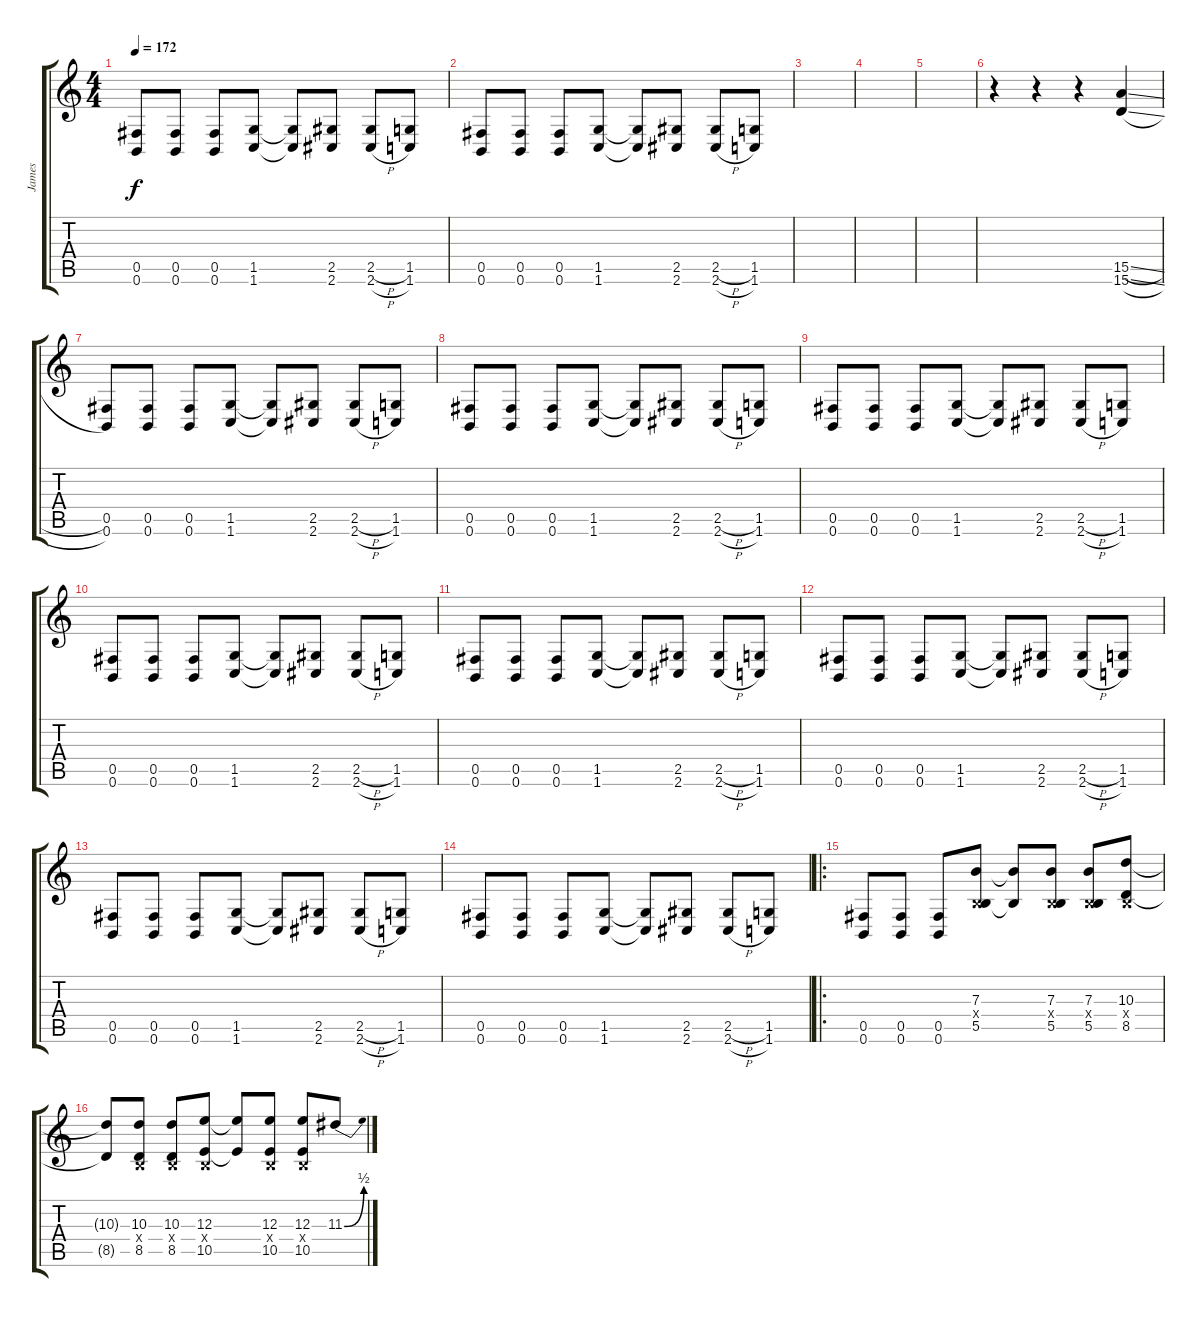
\track ("James" "James") {instrument distortionguitar}
\staff {score tabs}
\tuning (Db4 Ab3 E3 B2 Gb2 B1) {hide}
\ts (4 4)
\tempo 172
\clef g2
\ks c
(0.5 0.6).8{dy f} (0.5 0.6).8 (0.5 0.6).8 (1.5 1.6).8 (1.5{t} 1.6{t}).8 (2.5 2.6).8 (2.5{h} 2.6{h}).8 (1.5 1.6).8 |
(0.5 0.6).8 (0.5 0.6).8 (0.5 0.6).8 (1.5 1.6).8 (1.5{t} 1.6{t}).8 (2.5 2.6).8 (2.5{h} 2.6{h}).8 (1.5 1.6).8 |
|
|
|
r.4 r.4 r.4 (15.5{sl} 15.6{sl}).4 |
(0.5 0.6).8 (0.5 0.6).8 (0.5 0.6).8 (1.5 1.6).8 (1.5{t} 1.6{t}).8 (2.5 2.6).8 (2.5{h} 2.6{h}).8 (1.5 1.6).8 |
(0.5 0.6).8 (0.5 0.6).8 (0.5 0.6).8 (1.5 1.6).8 (1.5{t} 1.6{t}).8 (2.5 2.6).8 (2.5{h} 2.6{h}).8 (1.5 1.6).8 |
(0.5 0.6).8 (0.5 0.6).8 (0.5 0.6).8 (1.5 1.6).8 (1.5{t} 1.6{t}).8 (2.5 2.6).8 (2.5{h} 2.6{h}).8 (1.5 1.6).8 |
(0.5 0.6).8 (0.5 0.6).8 (0.5 0.6).8 (1.5 1.6).8 (1.5{t} 1.6{t}).8 (2.5 2.6).8 (2.5{h} 2.6{h}).8 (1.5 1.6).8 |
(0.5 0.6).8 (0.5 0.6).8 (0.5 0.6).8 (1.5 1.6).8 (1.5{t} 1.6{t}).8 (2.5 2.6).8 (2.5{h} 2.6{h}).8 (1.5 1.6).8 |
(0.5 0.6).8 (0.5 0.6).8 (0.5 0.6).8 (1.5 1.6).8 (1.5{t} 1.6{t}).8 (2.5 2.6).8 (2.5{h} 2.6{h}).8 (1.5 1.6).8 |
(0.5 0.6).8 (0.5 0.6).8 (0.5 0.6).8 (1.5 1.6).8 (1.5{t} 1.6{t}).8 (2.5 2.6).8 (2.5{h} 2.6{h}).8 (1.5 1.6).8 |
(0.5 0.6).8 (0.5 0.6).8 (0.5 0.6).8 (1.5 1.6).8 (1.5{t} 1.6{t}).8 (2.5 2.6).8 (2.5{h} 2.6{h}).8 (1.5 1.6).8 |
\ro
(0.5 0.6).8 (0.5 0.6).8 (0.5 0.6).8 (7.3 0.4{x} 5.5).8 (7.3{t} 5.5{t}).8 (7.3 0.4{x} 5.5).8 (7.3 0.4{x} 5.5).8 (10.3 0.4{x} 8.5).8 |
(10.3{t} 8.5{t}).8 (10.3 0.4{x} 8.5).8 (10.3 0.4{x} 8.5).8 (12.3 0.4{x} 10.5).8 (12.3{t} 10.5{t}).8 (12.3 0.4{x} 10.5).8 (12.3 0.4{x} 10.5).8 11.3{be (bend 0 0 60 2)}.8
